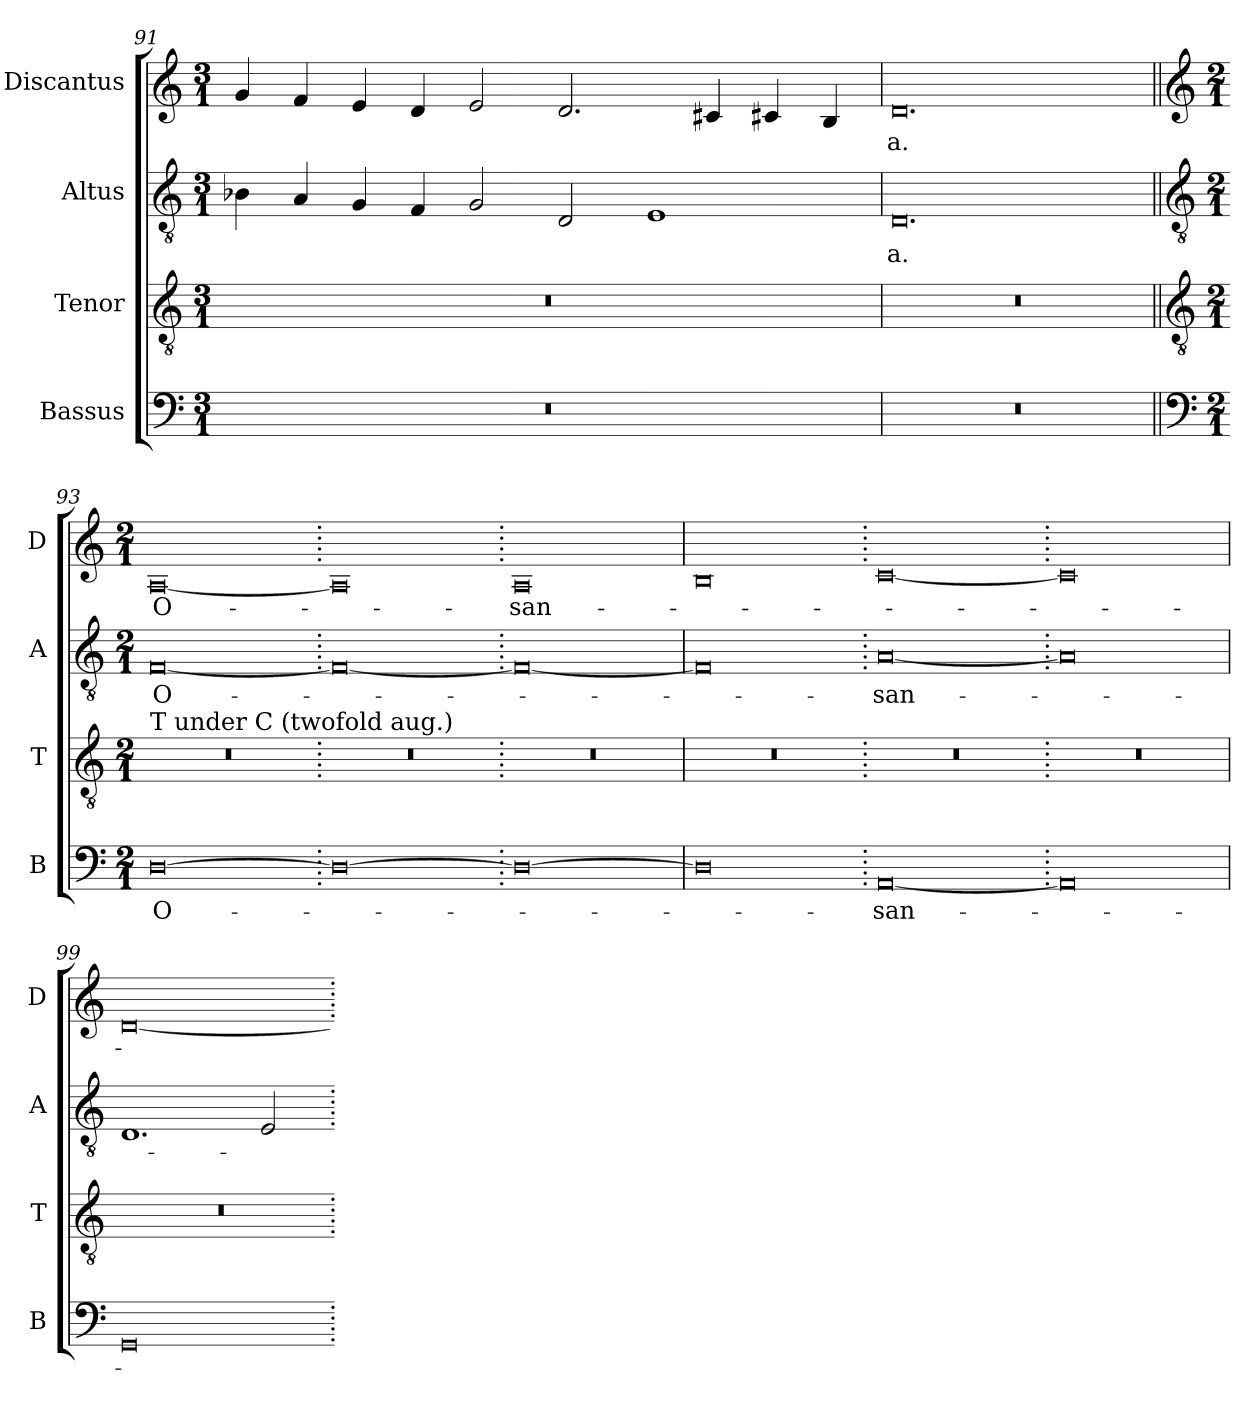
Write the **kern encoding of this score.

**kern	**text	**kern	**kern	**text	**kern	**text
*part4	*part4	*part3	*part2	*part2	*part1	*part1
*staff4	*staff4	*staff3	*staff2	*staff2	*staff1	*staff1
*I"Bassus	*	*I"Tenor	*I"Altus	*	*I"Discantus	*
*I'B	*	*I'T	*I'A	*	*I'D	*
*clefF4	*	*clefGv2	*clefGv2	*	*clefG2	*
*k[]	*	*k[]	*k[]	*	*k[]	*
*M3/1	*	*M3/1	*M3/1	*	*M3/1	*
=91	=91	=91	=91	=91	=91	=91
0.r	.	0.r	4B-X	.	4g	.
.	.	.	4A	.	4f	.
.	.	.	4G	.	4e	.
.	.	.	4F	.	4d	.
.	.	.	2G	.	2e	.
.	.	.	2D	.	2.d	.
.	.	.	1E	.	.	.
.	.	.	.	.	4c#X	.
.	.	.	.	.	4c#X	.
.	.	.	.	.	4B	.
=92	=92	=92	=92	=92	=92	=92
0.r	.	0.r	0.D	-a.	0.d	-a.
!!LO:LB:g=z
=93||	=93||	=93||	=93||	=93||	=93||	=93||
*clefF4	*	*clefGv2	*clefGv2	*	*clefG2	*
*k[]	*	*k[]	*k[]	*	*k[]	*
*M2/1	*	*M2/1	*M2/1	*	*M2/1	*
*	*	*	*	*	*MM100	*
!	!	!LO:TX:a:t=T under C (twofold aug.)	!	!	!	!
[0D	O-	0r	[0F	O-	[0A	O-
=94.	=94.	=94.	=94.	=94.	=94.	=94.
0D_	.	0r	0F_	.	0A]	.
=95.	=95.	=95.	=95.	=95.	=95.	=95.
0D_	.	0r	0F_	.	0A	-san-
=96	=96	=96	=96	=96	=96	=96
0D]	.	0r	0F]	.	0B	.
=97.	=97.	=97.	=97.	=97.	=97.	=97.
[0AA	-san-	0r	[0A	-san-	[0c	.
=98.	=98.	=98.	=98.	=98.	=98.	=98.
0AA]	.	0r	0A]	.	0c]	.
=99	=99	=99	=99	=99	=99	=99
0GG	.	0r	1.D	.	[0d	.
.	.	.	2E	.	.	.
=.	=.	=.	=.	=.	=.	=.
*-	*-	*-	*-	*-	*-	*-
